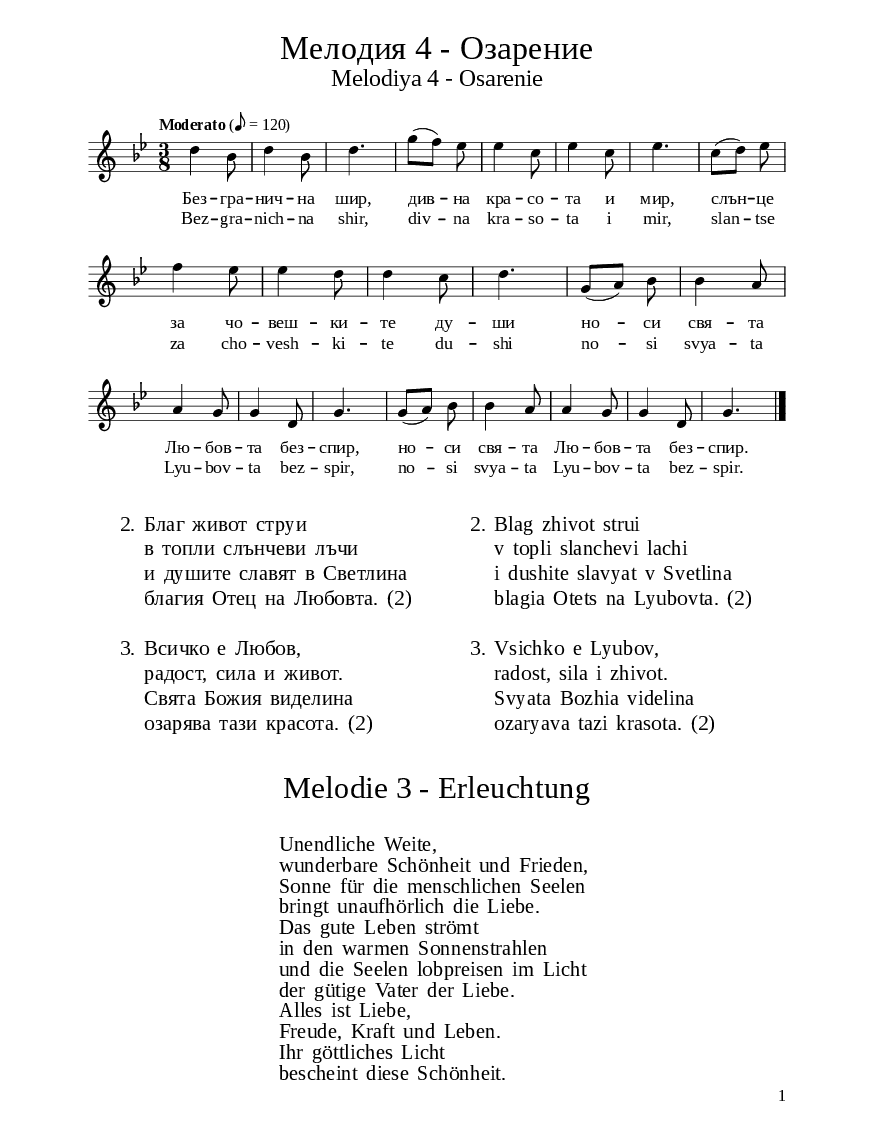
\version "2.24.0"

% include paper part and global functions
\include "include/globals.ily"

\bookpart {
  \include "include/bookpart-paper.ily"
  \score {
    \include "include/score-layout.ily"

    \new Voice \absolute {
      \clef treble
      \key bes \major
      \time 3/8
      \tempoFunc "Moderato" 8 "120"
      \autoBeamOff
      d''4 bes'8 | % 2
      d''4 bes'8 | % 3
      d''4. | % 4
      g''8 ( [ f''8 ) ] es''8 | % 5
      es''4 c''8 | % 6
      es''4 c''8 | % 7
      es''4. | % 8
      c''8 ( [ d''8 ) ] es''8 \break | % 9
      f''4 es''8 |
      es''4 d''8 | % 11
      d''4 c''8 | % 12
      d''4. | % 13
      g'8 ( [  a'8 ) ] bes'8 | % 14
      bes'4  a'8 \break | % 15
      a'4  g'8 | % 16
      g'4  d'8 | % 17
      g'4. | % 18
      g'8 ( [  a'8 ) ] bes'8 | % 19
      bes'4  a'8 |
      a'4  g'8 | % 21
      g'4  d'8 | % 22
      g'4. \bar "|."
    }

    \addlyrics {
      Без -- гра -- нич -- на шир, див
      -- на кра -- со -- та и мир,
      слън -- це за чо -- веш -- ки --
      те ду -- ши но -- си свя -- та
      Лю -- бов -- та без -- спир, но --
      си свя -- та Лю -- бов -- та без --
      спир.}
      \addlyrics {
        Bez -- gra -- nich -- na shir, div
        -- na kra -- so -- ta i mir,
        slan -- tse za cho -- vesh -- ki --
        te du -- shi no -- si svya -- ta
        Lyu -- bov -- ta bez -- spir, no --
        si svya -- ta Lyu -- bov -- ta bez --
        spir.}

        \header {
          title = \titleFunc "Мелодия 4 - Озарение" "Melodiya 4 - Osarenie"
        }

        \midi{}

      } % score

      \markup \fontsize #bgCoupletFontSize {
        \hspace #3
        \override #`(baseline-skip . ,bgCoupletBaselineSkip)
        \column {

          \line {   2.  Благ живот струи }
          \line {   "   " в топли слънчеви лъчи }
          \line {   "   " и душите славят в Светлина }
          \line {   "   " благия Отец на Любовта. (2) }
          \line {   "   " }
          \line {   3. Всичко е Любов, }
          \line {   "   " радост, сила и живот. }
          \line {   "   " Свята Божия виделина }
          \line {   "   " озарява тази красота. (2)}
        }

        \hspace #5
        \override #`(baseline-skip . ,bgCoupletBaselineSkip)
        \column {
          \line {   2. Blag zhivot strui }
          \line {   "   " v topli slanchevi lachi }
          \line {   "   " i dushite slavyat v Svetlina }
          \line {   "   " blagia Otets na Lyubovta. (2) }
          \line {   "   " }
          \line {   3. Vsichko e Lyubov, }
          \line {   "   " radost, sila i zhivot. }
          \line {   "   " Svyata Bozhia videlina }
          \line {   "   " ozaryava tazi krasota. (2)}
        } %column
      } % markup

       \markup \empty-two

      % include foreign translation(s) of the song
      \version "2.24.0"

\markup \fill-line { \fontsize #deTitleFontSize "Melodie 3 - Erleuchtung" }
\markup \null
\markup \null
\markup \fontsize #deCoupletFontSize {
  \hspace #17
  \override #`(baseline-skip . ,deCoupletBaselineSkip)

  \column {
    \line { " " }

 \line { " "Unendliche Weite, }

 \line { " "wunderbare Schönheit und Frieden, }

 \line { " "Sonne für die menschlichen Seelen }

 \line { " "bringt unaufhörlich die Liebe. }

 \line { " "Das gute Leben strömt }

 \line { " "in den warmen Sonnenstrahlen }

 \line { " "und die Seelen lobpreisen im Licht }

 \line { " "der gütige Vater der Liebe. }

 \line { " "Alles ist Liebe, }

 \line { " "Freude, Kraft und Leben. }

 \line { " "Ihr göttliches Licht }

 \line { " "bescheint diese Schönheit. }

  }
}


    } % bookpart

    % Più mosso
    %
